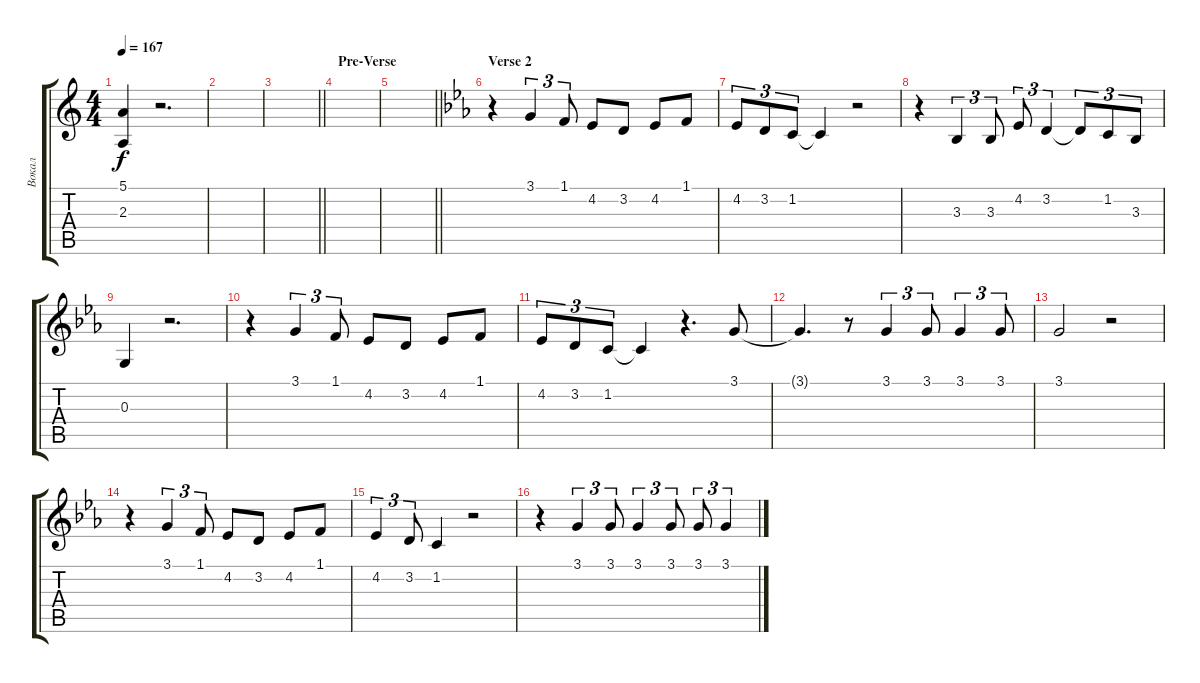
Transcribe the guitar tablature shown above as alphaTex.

\track ("Вокал" "Вокал") {instrument trumpet}
\staff {score tabs}
\tuning (E4 B3 G3 D3 A2 E2) {hide}
\ts (4 4)
\tempo 167
\clef g2
\ks aminor
(5.1{t} 2.3{t}).4{dy f} r.2{d} |
|
\barLineRight lightlight
|
\section ("" "Pre-Verse")
|
\barLineRight lightlight
|
\section ("" "Verse 2")
\ks cminor
r.4 3.1.4{tu (3 2)} 1.1.8{tu (3 2)} 4.2.8 3.2.8 4.2.8 1.1.8 |
4.2.8{tu (3 2)} 3.2.8{tu (3 2)} 1.2.8{tu (3 2)} 1.2{t}.4 r.2 |
r.4 3.3.4{tu (3 2)} 3.3.8{tu (3 2)} 4.2.8{tu (3 2)} 3.2.4{tu (3 2)} 3.2{t}.8{tu (3 2)} 1.2.8{tu (3 2)} 3.3.8{tu (3 2)} |
0.3.4 r.2{d} |
r.4 3.1.4{tu (3 2)} 1.1.8{tu (3 2)} 4.2.8 3.2.8 4.2.8 1.1.8 |
4.2.8{tu (3 2)} 3.2.8{tu (3 2)} 1.2.8{tu (3 2)} 1.2{t}.4 r.4{d} 3.1.8 |
3.1{t}.4{d} r.8 3.1.4{tu (3 2)} 3.1.8{tu (3 2)} 3.1.4{tu (3 2)} 3.1.8{tu (3 2)} |
3.1.2 r.2 |
r.4 3.1.4{tu (3 2)} 1.1.8{tu (3 2)} 4.2.8 3.2.8 4.2.8 1.1.8 |
4.2.4{tu (3 2)} 3.2.8{tu (3 2)} 1.2.4 r.2 |
r.4 3.1.4{tu (3 2)} 3.1.8{tu (3 2)} 3.1.4{tu (3 2)} 3.1.8{tu (3 2)} 3.1.8{tu (3 2)} 3.1.4{tu (3 2)}
